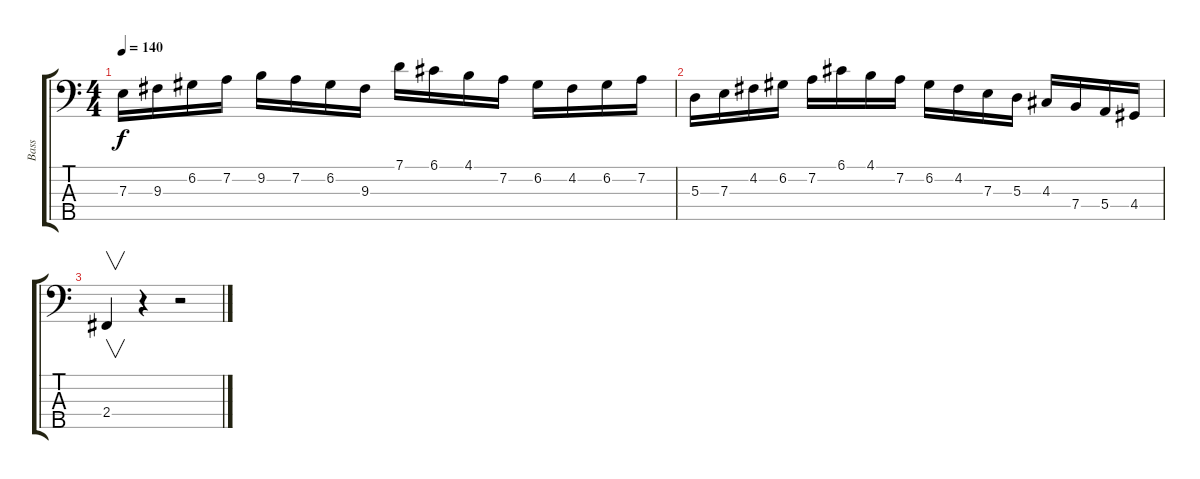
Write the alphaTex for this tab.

\track ("Bass" "Bass") {instrument electricbassfinger}
\staff {score tabs}
\tuning (G2 D2 A1 E1 B0) {hide}
\ts (4 4)
\tempo 140
\clef f4
\ks c
7.3.16{dy f} 9.3.16 6.2.16 7.2.16 9.2.16 7.2.16 6.2.16 9.3.16 7.1.16 6.1.16 4.1.16 7.2.16 6.2.16 4.2.16 6.2.16 7.2.16 |
5.3.16 7.3.16 4.2.16 6.2.16 7.2.16 6.1.16 4.1.16 7.2.16 6.2.16 4.2.16 7.3.16 5.3.16 4.3.16 7.4.16 5.4.16 4.4.16 |
2.4.4{v} r.4 r.2
